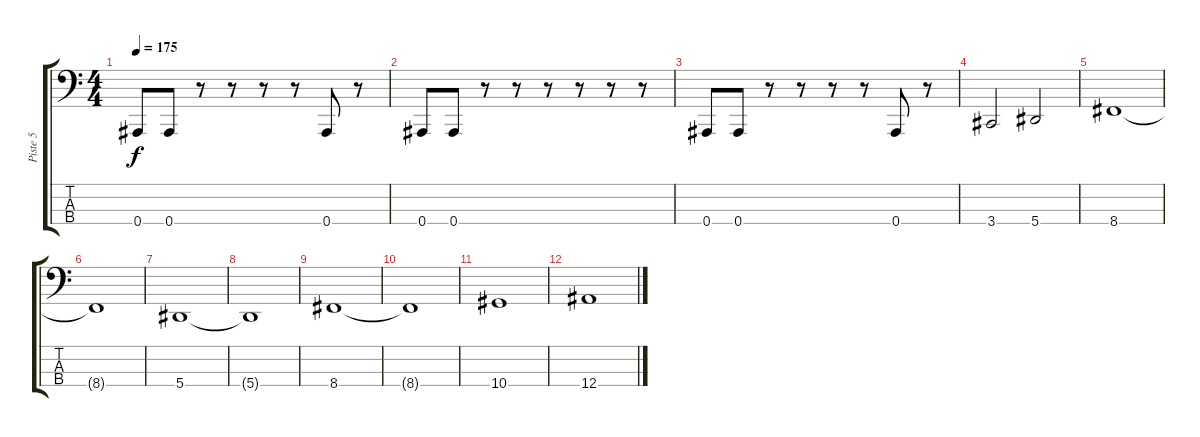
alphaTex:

\track ("Piste 5" "Piste 5") {instrument electricbasspick}
\staff {score tabs}
\tuning (Eb2 Bb1 F1 Bb0) {hide}
\ts (4 4)
\tempo 175
\clef f4
\ks c
0.4.8{dy f} 0.4.8 r.8 r.8 r.8 r.8 0.4.8 r.8 |
0.4.8 0.4.8 r.8 r.8 r.8 r.8 r.8 r.8 |
0.4.8 0.4.8 r.8 r.8 r.8 r.8 0.4.8 r.8 |
3.4.2 5.4.2 |
8.4.1 |
8.4{t}.1 |
5.4.1 |
5.4{t}.1 |
8.4.1 |
8.4{t}.1 |
10.4.1 |
12.4.1
